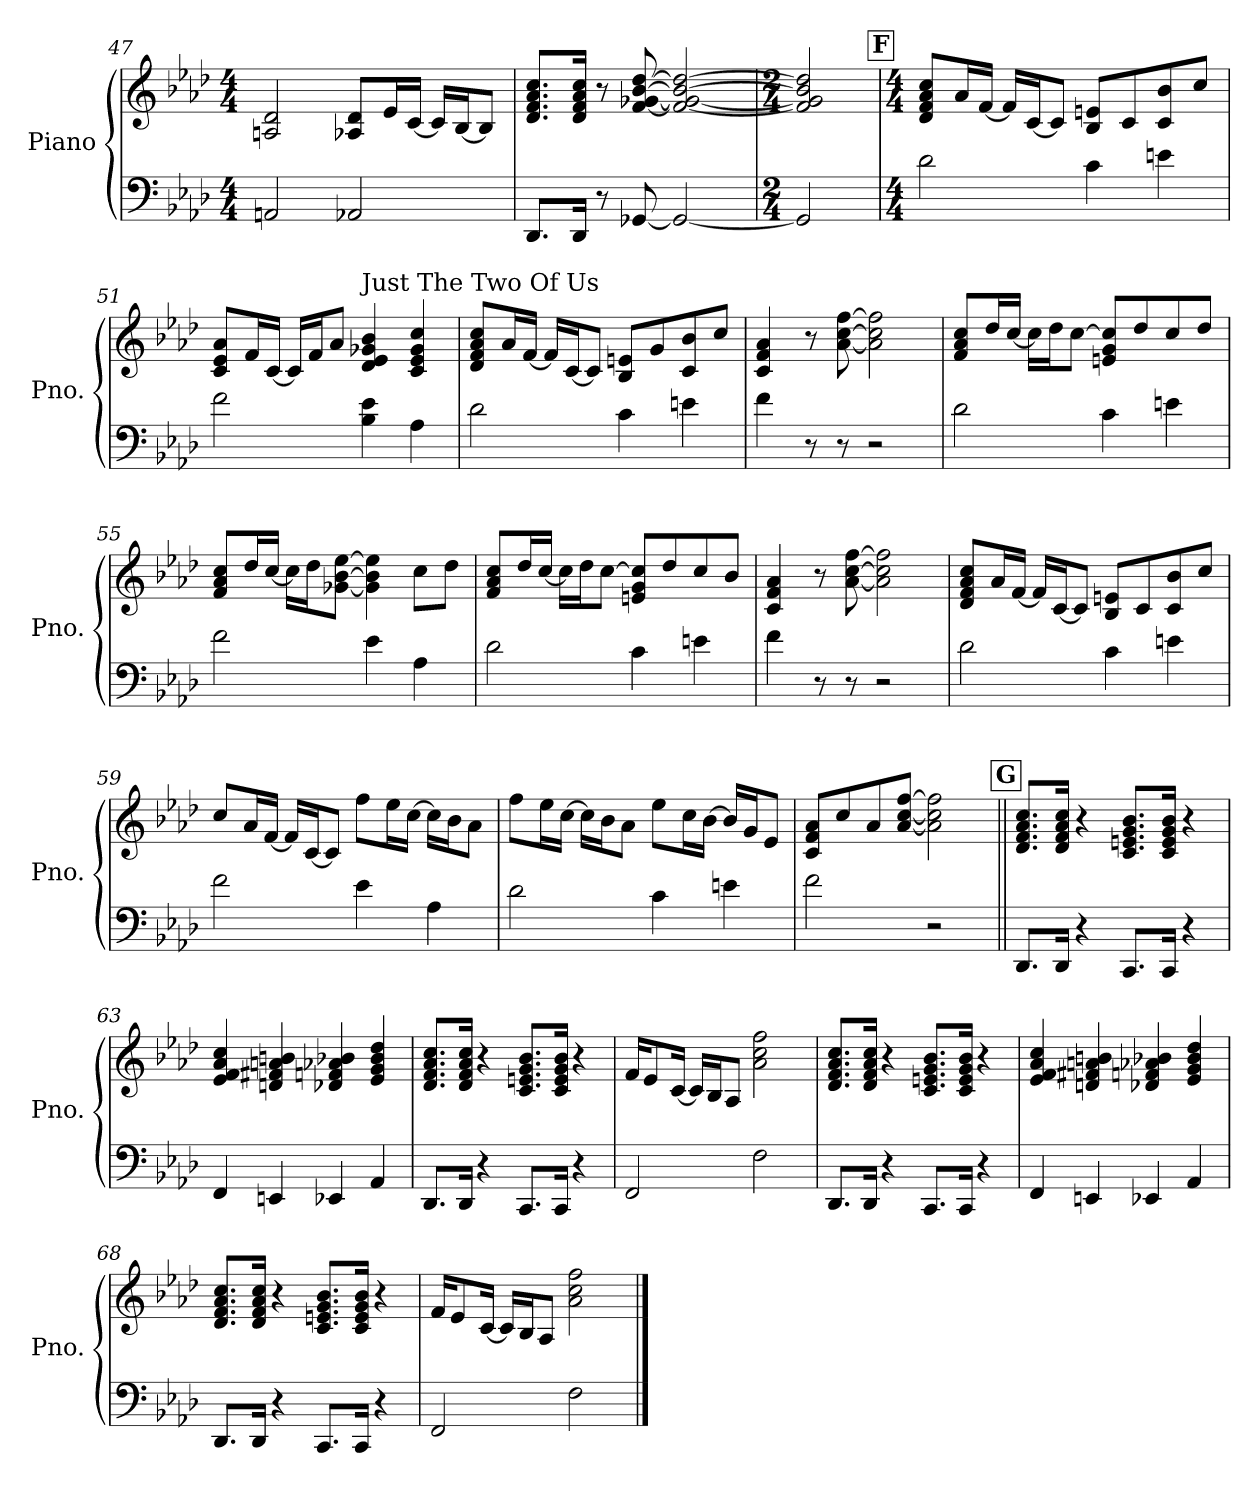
**kern	**kern
*part1	*part1
*staff2	*staff1
*I"Piano	*
*I'Pno.	*
*clefF4	*clefG2
*k[b-e-a-d-]	*k[b-e-a-d-]
*M4/4	*M4/4
=47	=47
2AAn/	2An/ 2d-/
2AA-X/	8A-X/ 8d-/L
.	16e-/L
.	[16c/JJ
.	16c/LL]
.	[16B-/J
.	8B-/J]
=48	=48
8.DD-/L	8.d-/ 8.f/ 8.a-/ 8.cc/L
16DD-/Jk	16d-/ 16f/ 16a-/ 16cc/Jk
8r	8r
[8GG-X/	[8f/ [8g-X/ [8b-/ [8dd-/
2GG-/_	2f/_ 2g-/_ 2b-/_ 2dd-/_
=49	=49
*M2/4	*M2/4
2GG-/]	2f/] 2g-/] 2b-/] 2dd-/]
!!LO:PB:g=z
!!LO:REH:place=s1:a:B:fs=13.5337:t=F
=50	=50
*M4/4	*M4/4
2d-\	8d-/ 8f/ 8a-/ 8cc/L
.	16a-/L
.	[16f/JJ
.	16f/LL]
.	[16c/J
.	8c/J]
4c\	8B-/ 8en/L
.	8c/
4en\	8c/ 8b-/
.	8cc/J
=51	=51
2f\	8c/ 8e-/ 8a-/L
.	16f/L
.	[16c/JJ
.	16c/LL]
.	16f/J
.	8a-/J
!	!LO:TX:a:t=Just The Two Of Us
4B-\ 4e-\	4d-/ 4e-/ 4g-X/ 4b-/
4A-\	4c/ 4e-/ 4g-/ 4cc/
=52	=52
2d-\	8d-/ 8f/ 8a-/ 8cc/L
.	16a-/L
.	[16f/JJ
.	16f/LL]
.	[16c/J
.	8c/J]
4c\	8B-/ 8en/L
.	8g/
4en\	8c/ 8b-/
.	8cc/J
=53	=53
4f\	4c/ 4f/ 4a-/
8r	8r
8r	[8a-\ [8cc\ [8ff\
2r	2a-\] 2cc\] 2ff\]
!!LO:LB:g=z
=54	=54
2d-\	8f/ 8a-/ 8cc/L
.	16dd-/L
.	[16cc/JJ
.	16cc\LL]
.	16dd-\J
.	[8cc\J
4c\	8en/ 8g/ 8cc/]L
.	8dd-/
4en\	8cc/
.	8dd-/J
=55	=55
2f\	8f/ 8a-/ 8cc/L
.	16dd-/L
.	[16cc/JJ
.	16cc\LL]
.	16dd-\J
.	[8g-X\ [8b-\ [8ee-\J
4e-\	4g-\] 4b-\] 4ee-\]
4A-\	8cc\L
.	8dd-\J
=56	=56
2d-\	8f/ 8a-/ 8cc/L
.	16dd-/L
.	[16cc/JJ
.	16cc\LL]
.	16dd-\J
.	[8cc\J
4c\	8en/ 8g/ 8cc/]L
.	8dd-/
4en\	8cc/
.	8b-/J
=57	=57
4f\	4c/ 4f/ 4a-/
8r	8r
8r	[8a-\ [8cc\ [8ff\
2r	2a-\] 2cc\] 2ff\]
!!LO:LB:g=z
=58	=58
2d-\	8d-/ 8f/ 8a-/ 8cc/L
.	16a-/L
.	[16f/JJ
.	16f/LL]
.	[16c/J
.	8c/J]
4c\	8B-/ 8en/L
.	8c/
4en\	8c/ 8b-/
.	8cc/J
=59	=59
2f\	8cc/L
.	16a-/L
.	[16f/JJ
.	16f/LL]
.	[16c/J
.	8c/J]
4e-\	8ff\L
.	16ee-\L
.	[16cc\JJ
4A-\	16cc\LL]
.	16b-\J
.	8a-\J
=60	=60
2d-\	8ff\L
.	16ee-\L
.	[16cc\JJ
.	16cc\LL]
.	16b-\J
.	8a-\J
4c\	8ee-\L
.	16cc\L
.	[16b-\JJ
4en\	16b-/LL]
.	16g/J
.	8e-/J
=61	=61
2f\	8c/ 8f/ 8a-/L
.	8cc/
.	8a-/
.	[8a-/ [8cc/ [8ff/J
2r	2a-\] 2cc\] 2ff\]
!!LO:LB:g=z
!!LO:REH:place=s1:a:B:fs=13.5337:t=G
=62||	=62||
8.DD-/L	8.d-/ 8.f/ 8.a-/ 8.cc/L
16DD-/Jk	16d-/ 16f/ 16a-/ 16cc/Jk
4r	4r
8.CC/L	8.c/ 8.en/ 8.g/ 8.b-/L
16CC/Jk	16c/ 16e/ 16g/ 16b-/Jk
4r	4r
=63	=63
4FF/	4e-/ 4f/ 4a-/ 4cc/
4EEn/	4dn/ 4f#X/ 4an/ 4bn/
4EE-X/	4d-X/ 4fn/ 4a-X/ 4b-X/
4AA-/	4e-/ 4g/ 4b-/ 4dd-/
=64	=64
8.DD-/L	8.d-/ 8.f/ 8.a-/ 8.cc/L
16DD-/Jk	16d-/ 16f/ 16a-/ 16cc/Jk
4r	4r
8.CC/L	8.c/ 8.en/ 8.g/ 8.b-/L
16CC/Jk	16c/ 16e/ 16g/ 16b-/Jk
4r	4r
=65	=65
2FF/	16f/KL
.	8e-/
.	[16c/Jk
.	16c/LL]
.	16B-/J
.	8A-/J
2F\	2a-\ 2cc\ 2ff\
!!LO:LB:g=z
=66	=66
8.DD-/L	8.d-/ 8.f/ 8.a-/ 8.cc/L
16DD-/Jk	16d-/ 16f/ 16a-/ 16cc/Jk
4r	4r
8.CC/L	8.c/ 8.en/ 8.g/ 8.b-/L
16CC/Jk	16c/ 16e/ 16g/ 16b-/Jk
4r	4r
=67	=67
4FF/	4e-/ 4f/ 4a-/ 4cc/
4EEn/	4dn/ 4f#X/ 4an/ 4bn/
4EE-X/	4d-X/ 4fn/ 4a-X/ 4b-X/
4AA-/	4e-/ 4g/ 4b-/ 4dd-/
=68	=68
8.DD-/L	8.d-/ 8.f/ 8.a-/ 8.cc/L
16DD-/Jk	16d-/ 16f/ 16a-/ 16cc/Jk
4r	4r
8.CC/L	8.c/ 8.en/ 8.g/ 8.b-/L
16CC/Jk	16c/ 16e/ 16g/ 16b-/Jk
4r	4r
=69	=69
2FF/	16f/KL
.	8e-/
.	[16c/Jk
.	16c/LL]
.	16B-/J
.	8A-/J
2F\	2a-\ 2cc\ 2ff\
==	==
*-	*-
